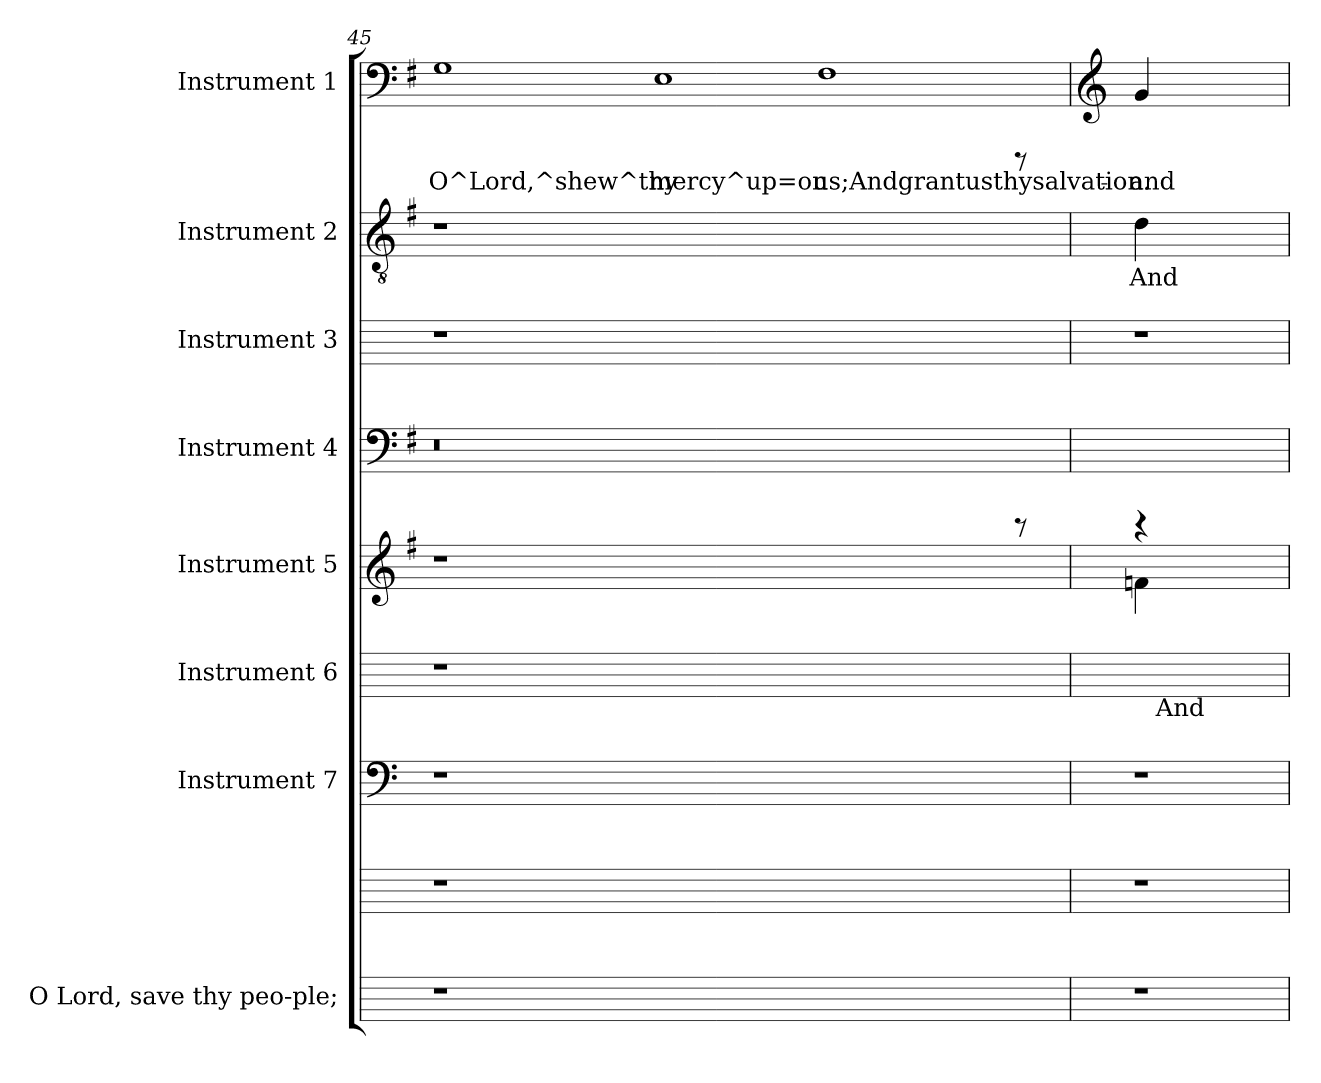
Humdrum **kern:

**kern	**kern	**kern	**kern	**kern	**kern	**kern	**kern	**text	**kern	**text
*part9	*part8	*part7	*part6	*part5	*part4	*part3	*part2	*part2	*part1	*part1
*staff9	*staff8	*staff7	*staff6	*staff5	*staff4	*staff3	*staff2	*staff2	*staff1	*staff1
*I"O Lord, save thy peo-ple;	*	*I"Instrument 7	*I"Instrument 6	*I"Instrument 5	*I"Instrument 4	*I"Instrument 3	*I"Instrument 2	*	*I"Instrument 1	*
!!LO:PB:g=z
*	*	*clefF4	*	*	*clefF4	*	*clefGv2	*	*clefF4	*
*	*	*	*	*ITrd-3c-5	*	*	*ITrd-3c-5	*	*ITrd-3c-5	*
*k[]	*k[]	*k[]	*k[]	*k[]	*k[f#]	*k[]	*k[]	*	*k[]	*
*C:	*C:	*C:	*C:	*C:	*G:	*C:	*C:	*	*C:	*
=45	=45	=45	=45	=45	=45	=45	=45	=45	=45	=45
!	!	!	!	!	!	!	!	!	!	!LO:LY:b:cj
1r	1r	1r	1r	1r	0.r	1r	1r	.	1c	O^Lord,^shew^thy
!	!	!	!	!	!	!	!	!	!	!LO:LY:b:cj
0ryy	0ryy	0ryy	0ryy	0ryy	.	0ryy	0ryy	.	1A	mercy^up=on
!	!	!	!	!	!	!	!	!	!	!LO:LY:b:cj
.	.	.	.	.	.	.	.	.	1B	us;Andgrantusthysalvation.-
8ryy	8ryy	8ryy	8ryy	8ryy	8rCCC	8ryy	8ryy	.	8rCCC	.
!!LO:PB:g=z
=46	=46	=46!	=46	=46!	=46!	=46!	=46!	=46!	=46!	=46!
*	*	*	*	*	*	*	*	*	*clefG2	*
!	!	!	!	!	!	!	!	!LO:LY:b:cj	!	!LO:LY:b:cj
1r	1r	1r	16ryy	4b-X\	4rCCC	1r	4g\	And	4cc/	-and
!	!	!	!LO:TX:b:t=And	!	!	!	!	!	!	!
.	.	.	2...ryy	.	.	.	.	.	.	.
.	.	.	.	2.ryy	2.ryy	.	2.ryy	.	2.ryy	.
=	=	=	=	=	=	=	=	=	=	=
*-	*-	*-	*-	*-	*-	*-	*-	*-	*-	*-
